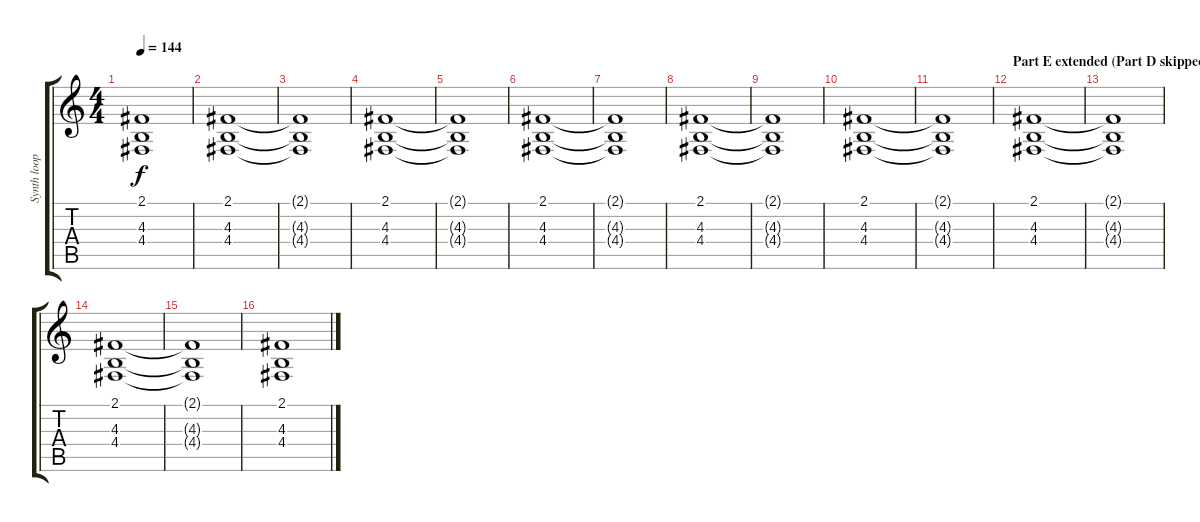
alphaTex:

\track ("Synth loop 2" "Synth loop") {instrument drawbarorgan}
\staff {score tabs}
\tuning (E4 B3 G3 D3 A2 E2) {hide}
\ts (4 4)
\tempo 144
\clef g2
\ks c
(2.1{t} 4.3{t} 4.4{t}).1{dy f} |
(2.1 4.3 4.4).1 |
(2.1{t} 4.3{t} 4.4{t}).1 |
(2.1 4.3 4.4).1 |
(2.1{t} 4.3{t} 4.4{t}).1 |
(2.1 4.3 4.4).1 |
(2.1{t} 4.3{t} 4.4{t}).1 |
(2.1 4.3 4.4).1 |
(2.1{t} 4.3{t} 4.4{t}).1 |
(2.1 4.3 4.4).1 |
(2.1{t} 4.3{t} 4.4{t}).1 |
\section ("" "Part E extended (Part D skipped!)")
(2.1 4.3 4.4).1 |
(2.1{t} 4.3{t} 4.4{t}).1 |
(2.1 4.3 4.4).1 |
(2.1{t} 4.3{t} 4.4{t}).1 |
(2.1 4.3 4.4).1
